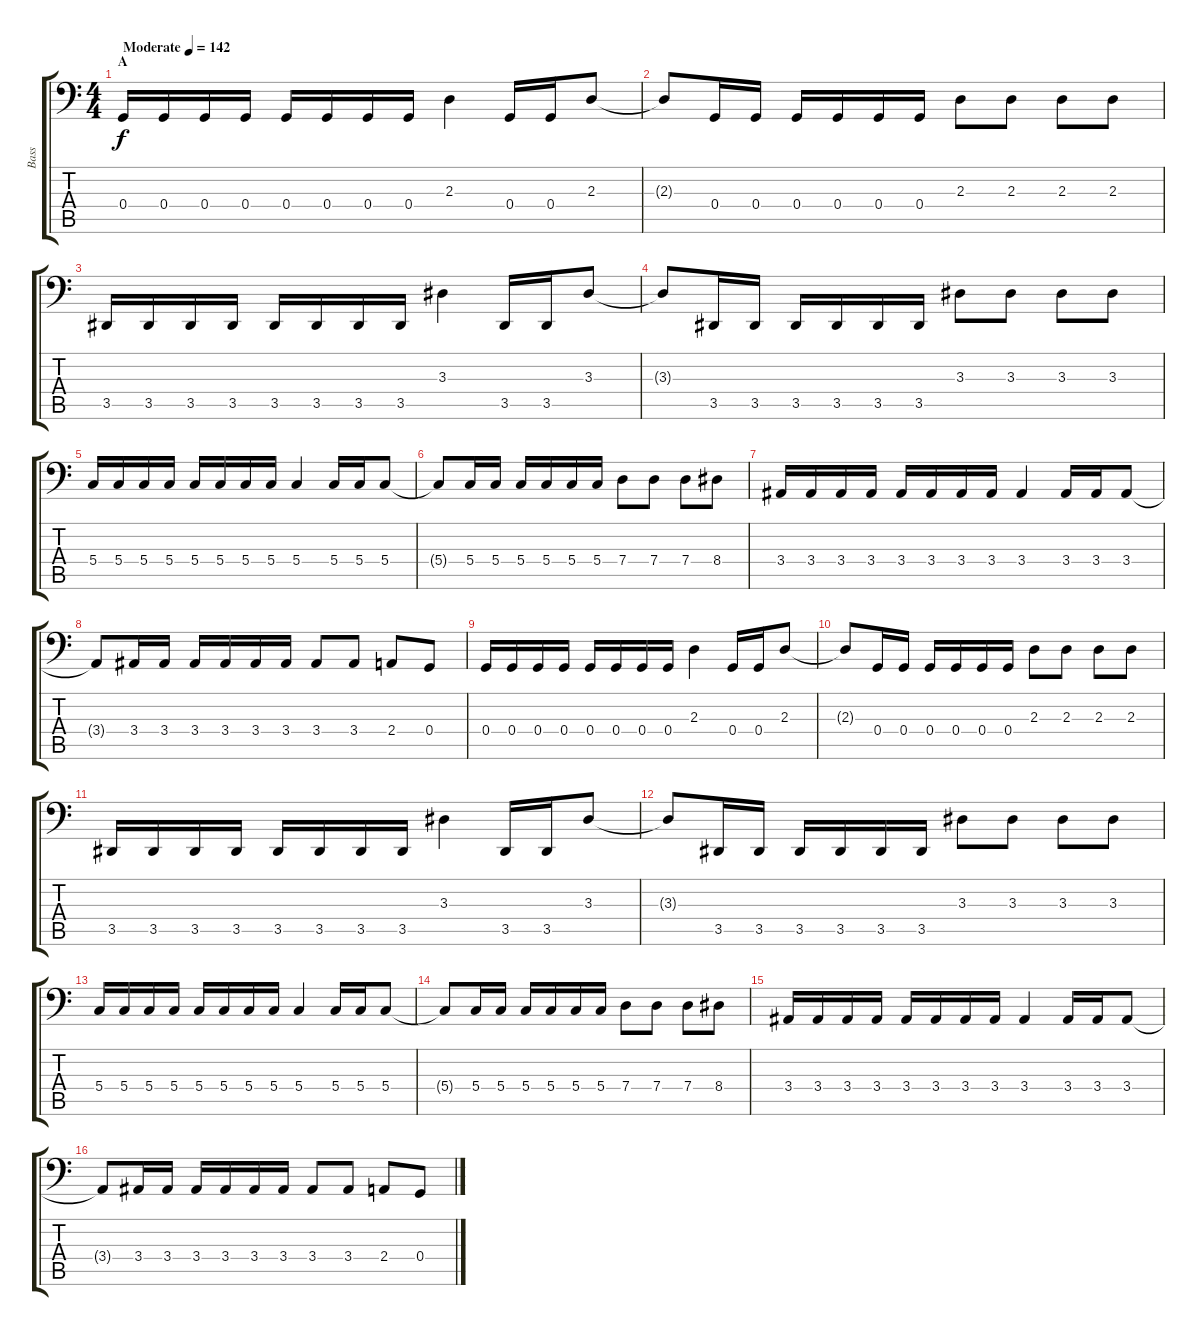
\track ("Bass" "Bass") {instrument electricbasspick}
\staff {score tabs}
\tuning (Bb2 F2 C2 G1 C1 A0) {hide}
\ts (4 4)
\section ("" "A")
\tempo (142 "Moderate")
\clef f4
\ks c
0.4.16{dy f instrument electricbasspick} 0.4.16 0.4.16 0.4.16 0.4.16 0.4.16 0.4.16 0.4.16 2.3.4 0.4.16 0.4.16 2.3.8 |
2.3{t}.8 0.4.16 0.4.16 0.4.16 0.4.16 0.4.16 0.4.16 2.3.8 2.3.8 2.3.8 2.3.8 |
3.5.16 3.5.16 3.5.16 3.5.16 3.5.16 3.5.16 3.5.16 3.5.16 3.3.4 3.5.16 3.5.16 3.3.8 |
3.3{t}.8 3.5.16 3.5.16 3.5.16 3.5.16 3.5.16 3.5.16 3.3.8 3.3.8 3.3.8 3.3.8 |
5.4.16 5.4.16 5.4.16 5.4.16 5.4.16 5.4.16 5.4.16 5.4.16 5.4.4 5.4.16 5.4.16 5.4.8 |
5.4{t}.8 5.4.16 5.4.16 5.4.16 5.4.16 5.4.16 5.4.16 7.4.8 7.4.8 7.4.8 8.4.8 |
3.4.16 3.4.16 3.4.16 3.4.16 3.4.16 3.4.16 3.4.16 3.4.16 3.4.4 3.4.16 3.4.16 3.4.8 |
3.4{t}.8 3.4.16 3.4.16 3.4.16 3.4.16 3.4.16 3.4.16 3.4.8 3.4.8 2.4.8 0.4.8 |
0.4.16 0.4.16 0.4.16 0.4.16 0.4.16 0.4.16 0.4.16 0.4.16 2.3.4 0.4.16 0.4.16 2.3.8 |
2.3{t}.8 0.4.16 0.4.16 0.4.16 0.4.16 0.4.16 0.4.16 2.3.8 2.3.8 2.3.8 2.3.8 |
3.5.16 3.5.16 3.5.16 3.5.16 3.5.16 3.5.16 3.5.16 3.5.16 3.3.4 3.5.16 3.5.16 3.3.8 |
3.3{t}.8 3.5.16 3.5.16 3.5.16 3.5.16 3.5.16 3.5.16 3.3.8 3.3.8 3.3.8 3.3.8 |
5.4.16 5.4.16 5.4.16 5.4.16 5.4.16 5.4.16 5.4.16 5.4.16 5.4.4 5.4.16 5.4.16 5.4.8 |
5.4{t}.8 5.4.16 5.4.16 5.4.16 5.4.16 5.4.16 5.4.16 7.4.8 7.4.8 7.4.8 8.4.8 |
3.4.16 3.4.16 3.4.16 3.4.16 3.4.16 3.4.16 3.4.16 3.4.16 3.4.4 3.4.16 3.4.16 3.4.8 |
3.4{t}.8 3.4.16 3.4.16 3.4.16 3.4.16 3.4.16 3.4.16 3.4.8 3.4.8 2.4.8 0.4.8
